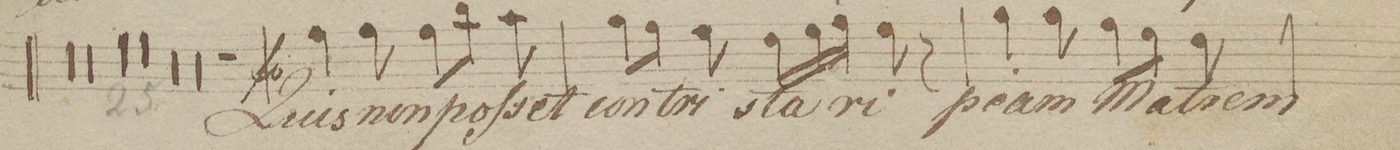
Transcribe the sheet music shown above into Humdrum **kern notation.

**kern	**text	**dynam
*I"Cant!	*	*
*clefC1	*	*
*k[b-e-]	*	*
*M6/8	*	*
0.r	.	.
=19	=19	=19
=20	=20	=20
=21	=21	=21
=22	=22	=22
0.r	.	.
=23	=23	=23
=24	=24	=24
=25	=25	=25
=26	=26	=26
0.r	.	.
=27	=27	=27
=28	=28	=28
=29	=29	=29
=30	=30	=30
0.r	.	.
=31	=31	=31
=32	=32	=32
=33	=33	=33
=34	=34	=34
0.r	.	.
=35	=35	=35
=36	=36	=36
=37	=37	=37
=38	=38	=38
0.r	.	.
=39	=39	=39
=40	=40	=40
=41	=41	=41
=42	=42	=42
2.r	.	.
=43	=43	=43
4dd\	Quis	f
8dd\	non	.
8dd\L	poſ-	.
8gg\J	.	.
8ff\	-set	.
=44	=44	=44
8ee-\L	con-	.
8dd\J	.	.
8cc\	-tri-	.
24b-\LL	-sta-	.
24cc\	.	.
24dd\JJ	.	.
8cc\	-ri	.
8r	.	.
=45	=45	=45
4ee-\	pi-	.
8ee-\	-am	.
8dd\L	Ma-	.
8cc\J	.	.
8b-\	-trem	.
=46	=46	=46
*-	*-	*-
